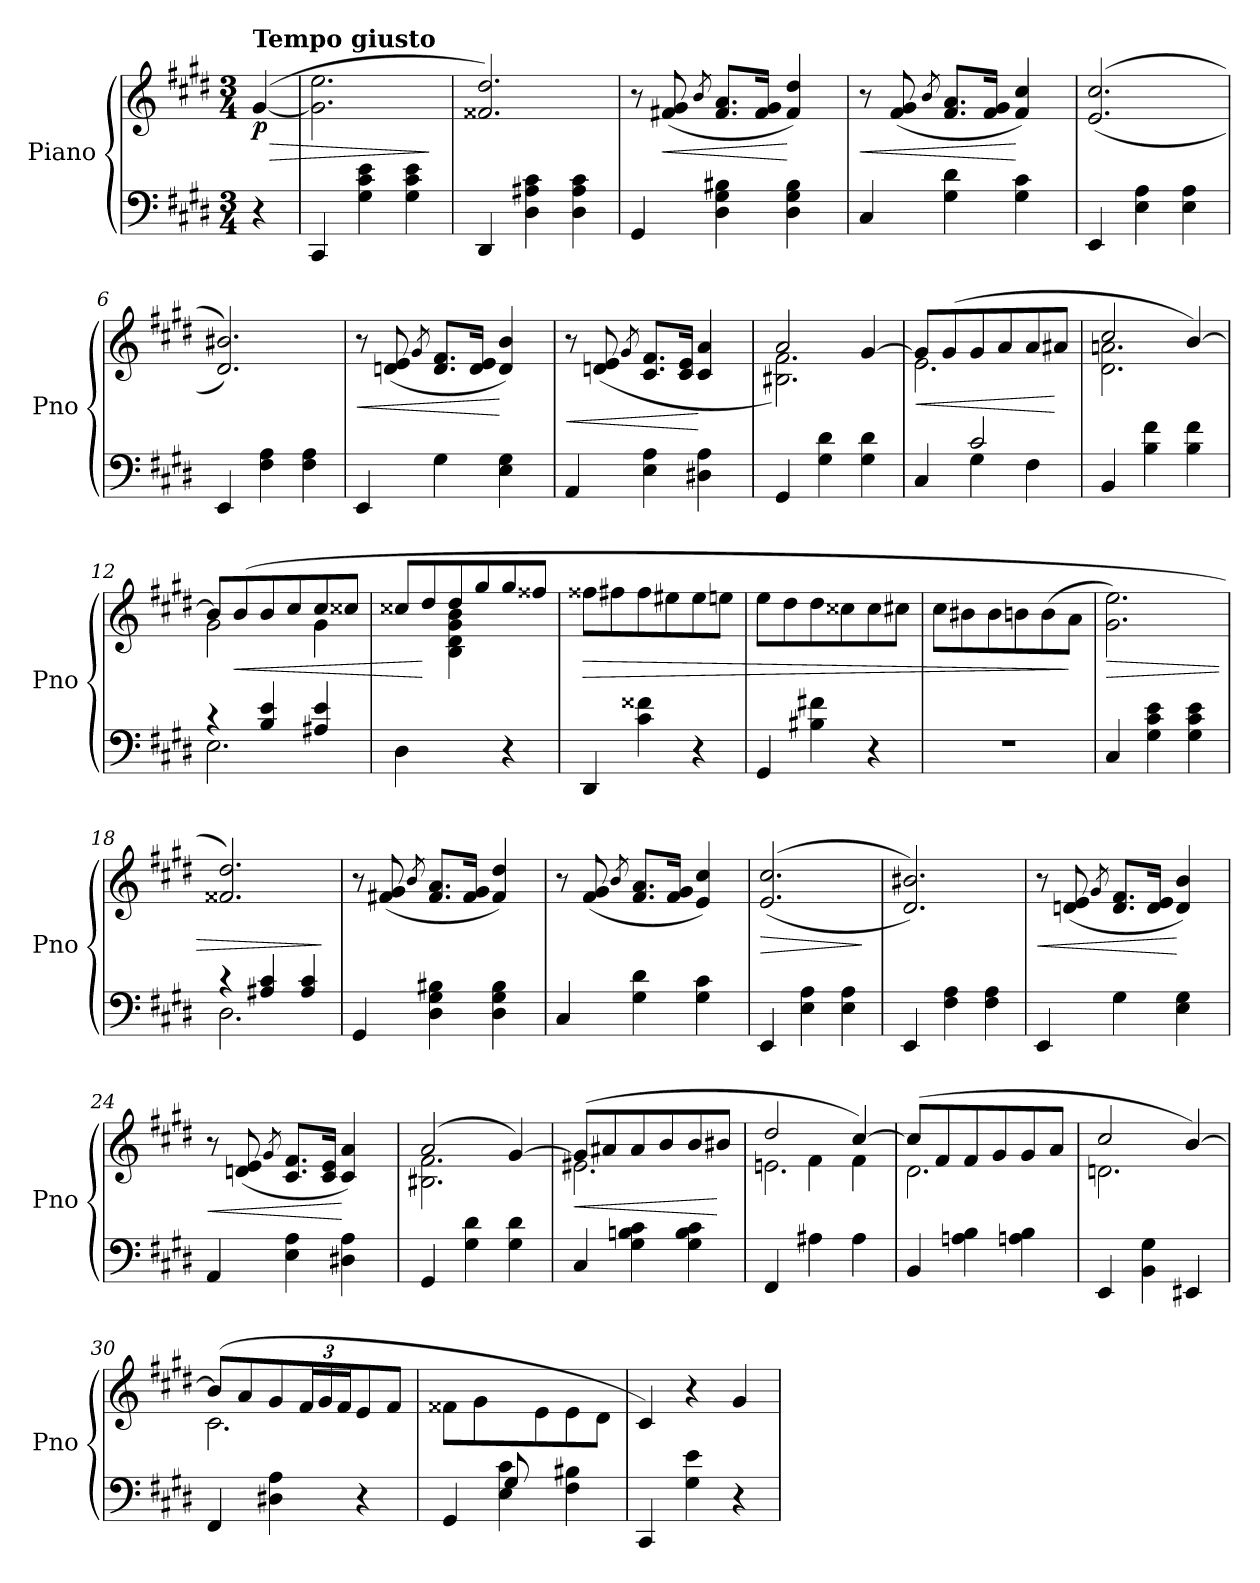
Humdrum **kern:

**kern	**kern	**dynam
*part1	*part1	*part1
*staff2	*staff1	*staff1/2
*I"Piano	*	*
*I'Pno	*	*
*clefF4	*clefG2	*
*k[f#c#g#d#]	*k[f#c#g#d#]	*
*M3/4	*M3/4	*
=	=	=
!	!LO:TX:a:B:t=Tempo giusto	!
!	!	!LO:HP:b
!	!	!LO:DY:n=1:b
4r	(>[4g#/	> p
=1	=1	=1
4CC#/	2.g#\] 2.ee\	.
4G#\ 4c#\ 4e\	.	.
4G#\ 4c#\ 4e\	.	.
.	.	]
=2	=2	=2
4DD#/	2.f##X/ 2.dd#/)	.
4D#\ 4A#X\ 4c#\	.	.
4D#\ 4A#\ 4c#\	.	.
=3	=3	=3
*	*^	*
4GG#/	8ryy	8r	.
!	!	!	!LO:HP:b
.	(>8f#X/ 8g#/	2ryy	<
.	8qb/	.	.
4D#\ 4G#\ 4B#X\	8.f#/ 8.a/L	.	.
.	16f#/ 16g#/Jk	.	.
4D#\ 4G#\ 4B#\	4f#/ 4dd#/)	.	[
.	.	8ryy	.
=4	=4	=4	=4
!	!	!	!LO:HP:b
4C#/	8ryy	8r	<
.	(>8f#/ 8g#/	2ryy	.
.	8qb/	.	.
4G#\ 4d#\	8.f#/ 8.a/L	.	.
.	16f#/ 16g#/Jk	.	.
4G#\ 4c#\	4f#/ 4cc#/)	.	[
.	.	8ryy	.
*	*v	*v	*
=5	=5	=5
4EE/	(<(>2.e/ 2.cc#/	.
4E\ 4A\	.	.
4E\ 4A\	.	.
!!LO:LB:g=z
=6	=6	=6
4EE/	2.d#/ 2.b#X/))	.
4F#\ 4A\	.	.
4F#\ 4A\	.	.
!!LO:LB:g=z
=7	=7	=7
!	!	!LO:HP:b
*	*^	*
4EE/	8ryy	8r	<
.	(>8dn/ 8e/	2ryy	.
.	8qg#/	.	.
4G#\	8.d/ 8.f#/L	.	.
.	16d/ 16e/Jk	.	.
4E\ 4G#\	4d/ 4b/)	.	[
.	.	8ryy	.
=8	=8	=8	=8
!	!	!	!LO:HP:b
4AA/	8ryy	8r	<
.	(>8dn/ 8e/	2ryy	.
.	8qg#/	.	.
4E\ 4A\	8.c#/ 8.f#/L	.	.
.	16c#/ 16e/Jk	.	.
4D#X\ 4A\	4c#/ 4a/	.	[
.	.	8ryy	.
=9	=9	=9	=9
4GG#/	2a/	2.B#X\ 2.f#\)	.
4G#\ 4d#\	.	.	.
4G#\ 4d#\	[4g#/	.	.
=10	=10	=10	=10
*^	*	*	*
!	!	!	!	!LO:HP:b
4C#/	4ryy	8g#/L]	2.e\	<
.	.	(>8g#/	.	.
2c#/	4G#\	8g#/	.	.
.	.	8a/	.	.
.	4F#\	8a/	.	.
.	.	8a#X/J	.	[
*v	*v	*	*	*
=11	=11	=11	=11
4BB/	2cc#/	2.d#\ 2.an\	.
4B\ 4f#\	.	.	.
4B\ 4f#\	[4b/)	.	.
!!LO:LB:g=z	!!
=12	=12	=12	=12
*^	*	*	*
4r	2.E\	8b/L]	2g#\	.
!	!	!	!	!LO:HP:b
.	.	(>8b/	.	<
4B/ 4e/	.	8b/	.	.
.	.	8cc#/	.	.
4A#X/ 4e/	.	8cc#/	4g#\	.
.	.	8cc##X/J	.	.
*v	*v	*	*	*
!!LO:LB:g=z	!!
=13	=13	=13	=13
4D#\	8cc##X/L	4ryy	.
.	8dd#/	.	[
4ryy	8dd#/	4B\ 4d#\ 4g#\ 4b\	.
.	8gg#/	.	.
4r	8gg#/	4ryy	.
.	8ff##X/J	.	.
*	*v	*v	*
=14	=14	=14
!	!	!LO:HP:b
4DD#/	8ff##X\L	>
.	8ff#X\	.
4c#\ 4f##X\	8ff#\	.
.	8ee#X\	.
4r	8ee#\	.
.	8een\J	.
=15	=15	=15
4GG#/	8ee\L	.
.	8dd#\	.
4B#X\ 4f#X\	8dd#\	.
.	8cc##X\	.
4r	8cc##\	.
.	8cc#X\J	.
=16	=16	=16
2.r	8cc#\L	.
.	8b#X\	.
.	8b#\	.
.	8bn\	.
.	(>8b\	.
.	8a\J	]
=17	=17	=17
!	!	!LO:HP:b
4C#/	2.g#\ 2.ee\)	>
4G#\ 4c#\ 4e\	.	.
4G#\ 4c#\ 4e\	.	.
=18	=18	=18
*^	*	*
4r	2.D#\	2.f##X/ 2.dd#/)	.
4A#X/ 4c#/	.	.	.
4A#/ 4c#/	.	.	.
*v	*v	*	*
.	.	]
!!LO:PB:g=z
=19	=19	=19
*	*^	*
4GG#/	8ryy	8r	.
.	(>8f#X/ 8g#/	2ryy	.
.	8qb/	.	.
4D#\ 4G#\ 4B#X\	8.f#/ 8.a/L	.	.
.	16f#/ 16g#/Jk	.	.
4D#\ 4G#\ 4B#\	4f#/ 4dd#/)	.	.
.	.	8ryy	.
=20	=20	=20	=20
4C#/	8ryy	8r	.
.	(>8f#/ 8g#/	2ryy	.
.	8qb/	.	.
4G#\ 4d#\	8.f#/ 8.a/L	.	.
.	16f#/ 16g#/Jk	.	.
4G#\ 4c#\	4e/ 4cc#/)	.	.
.	.	8ryy	.
=21	=21	=21	=21
!	!	!	!LO:HP:b
*	*v	*v	*
4EE/	(>(<2.e/ 2.cc#/	>
4E\ 4A\	.	.
4E\ 4A\	.	.
.	.	]
=22	=22	=22
4EE/	2.d#/ 2.b#X/))	.
4F#\ 4A\	.	.
4F#\ 4A\	.	.
=23	=23	=23
!	!	!LO:HP:b
*	*^	*
4EE/	8ryy	8r	<
.	(>8dn/ 8e/	2ryy	.
.	8qg#/	.	.
4G#\	8.d/ 8.f#/L	.	.
.	16d/ 16e/Jk	.	.
4E\ 4G#\	4d/ 4b/)	.	[
.	.	8ryy	.
!!LO:LB:g=z	!!
=24	=24	=24	=24
!	!	!	!LO:HP:b
4AA/	8ryy	8r	<
.	(>8dn/ 8e/	2ryy	.
.	8qg#/	.	.
4E\ 4A\	8.c#/ 8.f#/L	.	.
.	16c#/ 16e/Jk	.	.
4D#X\ 4A\	4c#/ 4a/)	.	[
.	.	8ryy	.
!!LO:PB:g=z	!!
=25	=25	=25	=25
4GG#/	(>2a/	2.B#X\ 2.f#\	.
4G#\ 4d#\	.	.	.
4G#\ 4d#\	[4g#/)	.	.
=26	=26	=26	=26
!	!	!	!LO:HP:b
4C#/	(>8g#/L]	2.e#X\	<
.	8a#X/	.	.
4G#\ 4Bn\ 4c#\	8a#/	.	.
.	8b/	.	.
4G#\ 4B\ 4c#\	8b/	.	.
.	8b#X/J	.	[
=27	=27	=27	=27
*^	*	*^	*
4FF#/	4ryy	2dd#/	2.en\	4ryy	.
2ryy	4A#X\	.	.	4f#\	.
.	4A#\	[4cc#/)	.	4f#\	.
*v	*v	*	*	*	*
*	*	*v	*v	*
=28	=28	=28	=28
4BB/	(>8cc#/L]	2.d#\	.
.	8f#/	.	.
4An\ 4B\	8f#/	.	.
.	8g#/	.	.
4An\ 4B\	8g#/	.	.
.	8a/J	.	.
=29	=29	=29	=29
4EE/	2cc#/	2.dn\	.
4BB\ 4G#\	.	.	.
4EE#X/	[4b/)	.	.
=30	=30	=30	=30
4FF#/	(>8b/L]	2.c#\	.
.	8a/	.	.
4D#X\ 4A\	8g#/	.	.
*	*Xbrackettup	*	*
.	24f#/L	.	.
.	24g#/	.	.
.	24f#/J	.	.
4r	8e/	.	.
.	8f#/J	.	.
*	*v	*v	*
!!LO:LB:g=z
=31	=31	=31
*^	*	*
4ryy	4GG#/	8f##X\L	.
.	.	8g#\	.
8G#/	4E\ 4c#\	8ryy	.
4.ryy	.	8e\	.
.	4F#\ 4B#X\	8e\	.
.	.	8d#\J	.
*v	*v	*	*
!!LO:LB:g=z
=32	=32	=32
4CC#/	4c#/)	.
4G#\ 4e\	4r	.
4r	4g#/	.
=	=	=
*-	*-	*-
